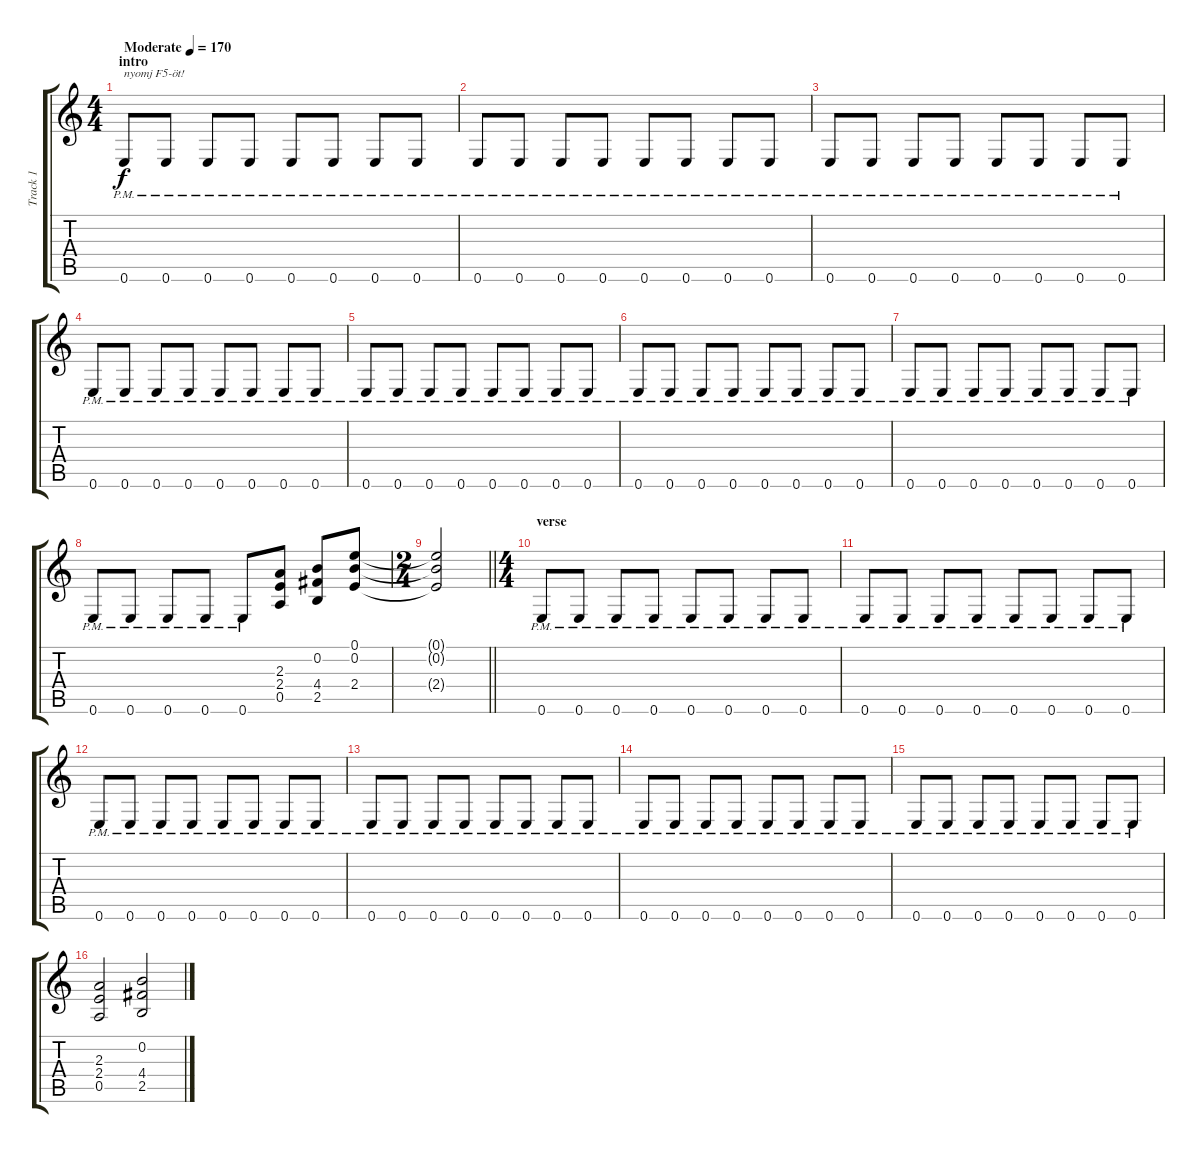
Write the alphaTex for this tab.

\track ("Track 1" "Track 1") {instrument distortionguitar}
\staff {score tabs}
\tuning (E4 B3 G3 D3 A2 E2) {hide}
\ts (4 4)
\section ("" "intro")
\tempo (170 "Moderate")
\clef g2
\ks c
0.6{pm}.8{txt "nyomj F5-öt!" dy f instrument distortionguitar} 0.6{pm}.8 0.6{pm}.8 0.6{pm}.8 0.6{pm}.8 0.6{pm}.8 0.6{pm}.8 0.6{pm}.8 |
0.6{pm}.8 0.6{pm}.8 0.6{pm}.8 0.6{pm}.8 0.6{pm}.8 0.6{pm}.8 0.6{pm}.8 0.6{pm}.8 |
0.6{pm}.8 0.6{pm}.8 0.6{pm}.8 0.6{pm}.8 0.6{pm}.8 0.6{pm}.8 0.6{pm}.8 0.6{pm}.8 |
0.6{pm}.8 0.6{pm}.8 0.6{pm}.8 0.6{pm}.8 0.6{pm}.8 0.6{pm}.8 0.6{pm}.8 0.6{pm}.8 |
0.6{pm}.8 0.6{pm}.8 0.6{pm}.8 0.6{pm}.8 0.6{pm}.8 0.6{pm}.8 0.6{pm}.8 0.6{pm}.8 |
0.6{pm}.8 0.6{pm}.8 0.6{pm}.8 0.6{pm}.8 0.6{pm}.8 0.6{pm}.8 0.6{pm}.8 0.6{pm}.8 |
0.6{pm}.8 0.6{pm}.8 0.6{pm}.8 0.6{pm}.8 0.6{pm}.8 0.6{pm}.8 0.6{pm}.8 0.6{pm}.8 |
0.6{pm}.8 0.6{pm}.8 0.6{pm}.8 0.6{pm}.8 0.6{pm}.8 (2.3 2.4 0.5).8 (0.2 4.4 2.5).8 (0.1 0.2 2.4).8 |
\ts (2 4)
\barLineRight lightlight
(0.1{t} 0.2{t} 2.4{t}).2 |
\ts (4 4)
\section ("" "verse")
0.6{pm}.8 0.6{pm}.8 0.6{pm}.8 0.6{pm}.8 0.6{pm}.8 0.6{pm}.8 0.6{pm}.8 0.6{pm}.8 |
0.6{pm}.8 0.6{pm}.8 0.6{pm}.8 0.6{pm}.8 0.6{pm}.8 0.6{pm}.8 0.6{pm}.8 0.6{pm}.8 |
0.6{pm}.8 0.6{pm}.8 0.6{pm}.8 0.6{pm}.8 0.6{pm}.8 0.6{pm}.8 0.6{pm}.8 0.6{pm}.8 |
0.6{pm}.8 0.6{pm}.8 0.6{pm}.8 0.6{pm}.8 0.6{pm}.8 0.6{pm}.8 0.6{pm}.8 0.6{pm}.8 |
0.6{pm}.8 0.6{pm}.8 0.6{pm}.8 0.6{pm}.8 0.6{pm}.8 0.6{pm}.8 0.6{pm}.8 0.6{pm}.8 |
0.6{pm}.8 0.6{pm}.8 0.6{pm}.8 0.6{pm}.8 0.6{pm}.8 0.6{pm}.8 0.6{pm}.8 0.6{pm}.8 |
(2.3 2.4 0.5).2 (0.2 4.4 2.5).2
